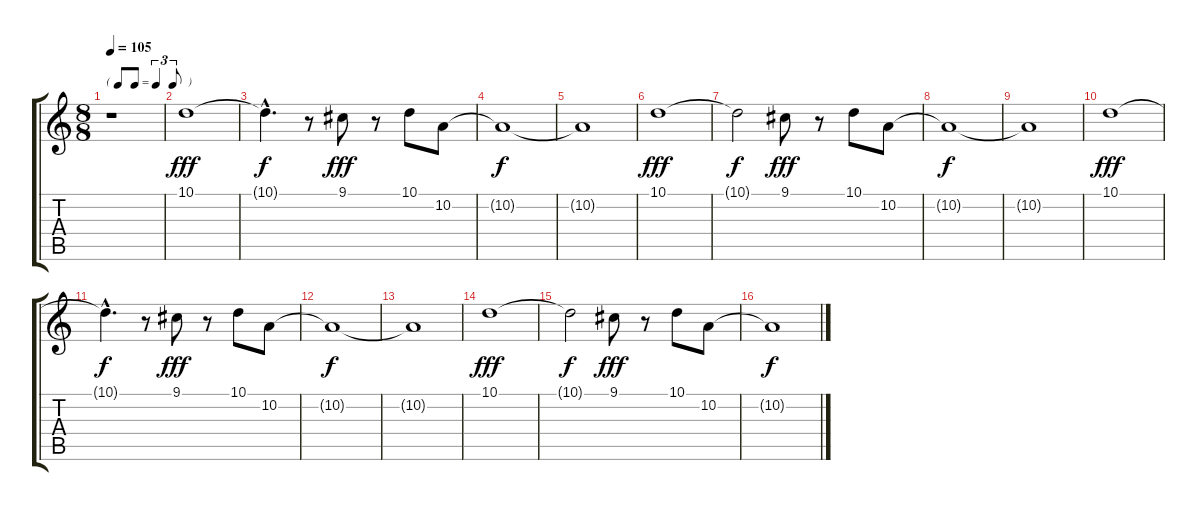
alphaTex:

\track "" {instrument blownbottle}
\staff {score tabs}
\tuning (E4 B3 G3 D3 A2 E2) {hide}
\ts (8 8)
\tf triplet8th
\tempo 105
\clef g2
\ks c
r.1{dy f} |
10.1.1{dy fff} |
10.1{hac t}.4{d dy f} r.8 9.1.8{dy fff} r.8 10.1.8 10.2.8 |
10.2{t}.1{dy f} |
10.2{t}.1 |
10.1.1{dy fff} |
10.1{t}.2{dy f} 9.1.8{dy fff} r.8 10.1.8 10.2.8 |
10.2{t}.1{dy f} |
10.2{t}.1 |
10.1.1{dy fff} |
10.1{hac t}.4{d dy f} r.8 9.1.8{dy fff} r.8 10.1.8 10.2.8 |
10.2{t}.1{dy f} |
10.2{t}.1 |
10.1.1{dy fff} |
10.1{t}.2{dy f} 9.1.8{dy fff} r.8 10.1.8 10.2.8 |
10.2{t}.1{dy f}
